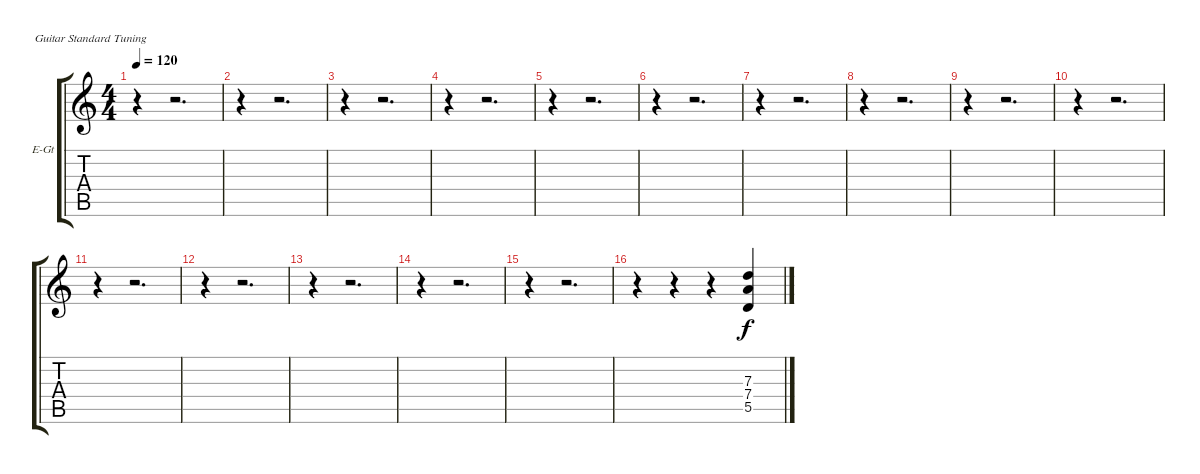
\bracketExtendMode groupsimilarinstruments
\firstSystemTrackNameOrientation horizontal
\otherSystemsTrackNameOrientation horizontal
\track ("Electric Guitar2dist" "E-Gt") {instrument distortionguitar}
\staff {score tabs}
\tuning (E4 B3 G3 D3 A2 E2)
\ts (4 4)
\tempo 120
\clef g2
\ks c
r.4{dy f} r.2{d} |
r.4 r.2{d} |
r.4 r.2{d} |
r.4 r.2{d} |
r.4 r.2{d} |
r.4 r.2{d} |
r.4 r.2{d} |
r.4 r.2{d} |
r.4 r.2{d} |
r.4 r.2{d} |
r.4 r.2{d} |
r.4 r.2{d} |
r.4 r.2{d} |
r.4 r.2{d} |
r.4 r.2{d} |
r.4 r.4 r.4 (7.3 7.4 5.5).4
